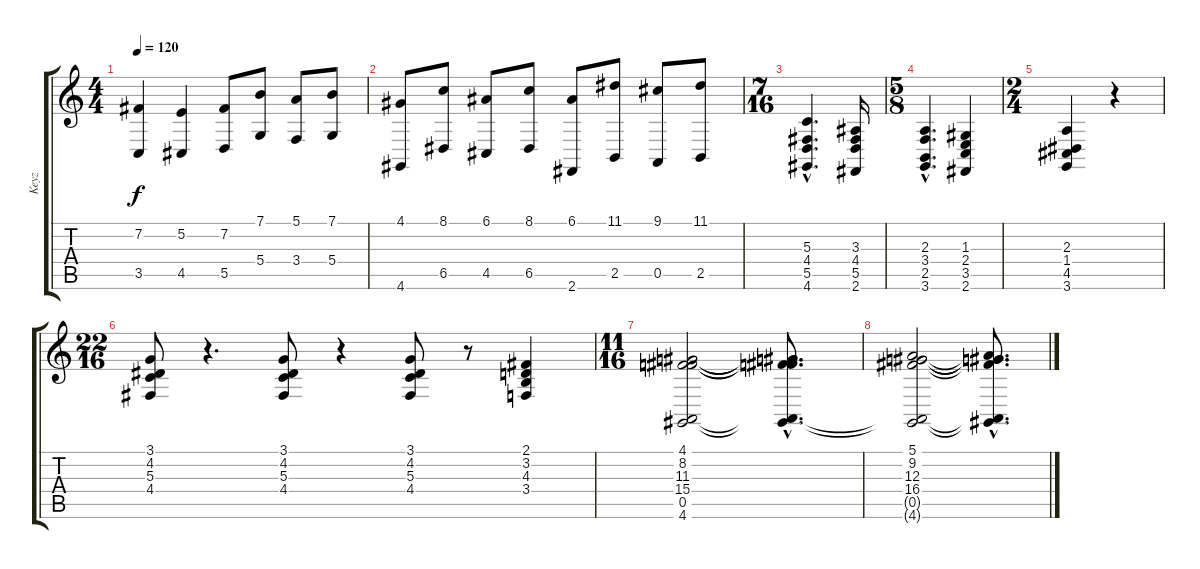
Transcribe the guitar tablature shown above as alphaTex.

\track ("Keyz" "Keyz") {instrument electricpiano1}
\staff {score tabs}
\tuning (E4 B3 G3 D3 A2 E2) {hide}
\ts (4 4)
\tempo 120
\clef g2
\ks c
(7.2 3.5).4{dy f} (5.2 4.5).4 (7.2 5.5).8 (7.1 5.4).8 (5.1 3.4).8 (7.1 5.4).8 |
(4.1 4.6).8 (8.1 6.5).8 (6.1 4.5).8 (8.1 6.5).8 (6.1 2.6).8 (11.1 2.5).8 (9.1 0.5).8 (11.1 2.5).8 |
\ts (7 16)
(5.3{hac} 4.4{hac} 5.5{hac} 4.6{hac}).4{d volume 16 instrument lead2sawtooth} (3.3 4.4 5.5 2.6).16 |
\ts (5 8)
(2.3{hac} 3.4{hac} 2.5{hac} 3.6{hac}).4{d} (1.3 2.4 3.5 2.6).4 |
\ts (2 4)
(2.3 1.4 4.5 3.6).4 r.4 |
\ts (22 16)
(3.1 4.2 5.3 4.4).8 r.4{d} (3.1 4.2 5.3 4.4).8 r.4 (3.1 4.2 5.3 4.4).8 r.8 (2.1 3.2 4.3 3.4).4 |
\ts (11 16)
(4.1 8.2 11.3 15.4 0.5 4.6).2 (4.1{hac t} 8.2{hac t} 11.3{hac t} 15.4{hac t} 0.5{hac t} 4.6{hac t}).8{d} |
(5.1 9.2 12.3 16.4 0.5{t} 4.6{t}).2 (5.1{hac t} 9.2{hac t} 12.3{hac t} 16.4{hac t} 0.5{hac t} 4.6{hac t}).8{d}
